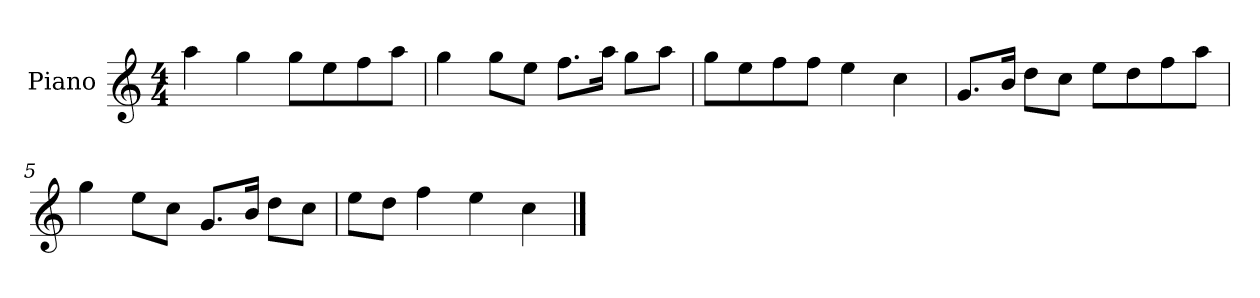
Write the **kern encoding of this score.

**kern
*part1
*staff1
*I"Piano
*I'P-no
*clefG2
*k[]
*M4/4
*MM90
=1
4aa\
4gg\
8gg\L
8ee\
8ff\
8aa\J
=2
4gg\
8gg\L
8ee\J
8.ff\L
16aa\Jk
8gg\L
8aa\J
=3
8gg\L
8ee\
8ff\
8ff\J
4ee\
4cc\
=4
8.g/L
16b/Jk
8dd\L
8cc\J
8ee\L
8dd\
8ff\
8aa\J
=5
4gg\
8ee\L
8cc\J
8.g/L
16b/Jk
8dd\L
8cc\J
!!LO:LB:g=z
=6
8ee\L
8dd\J
4ff\
4ee\
4cc\
==
*-
